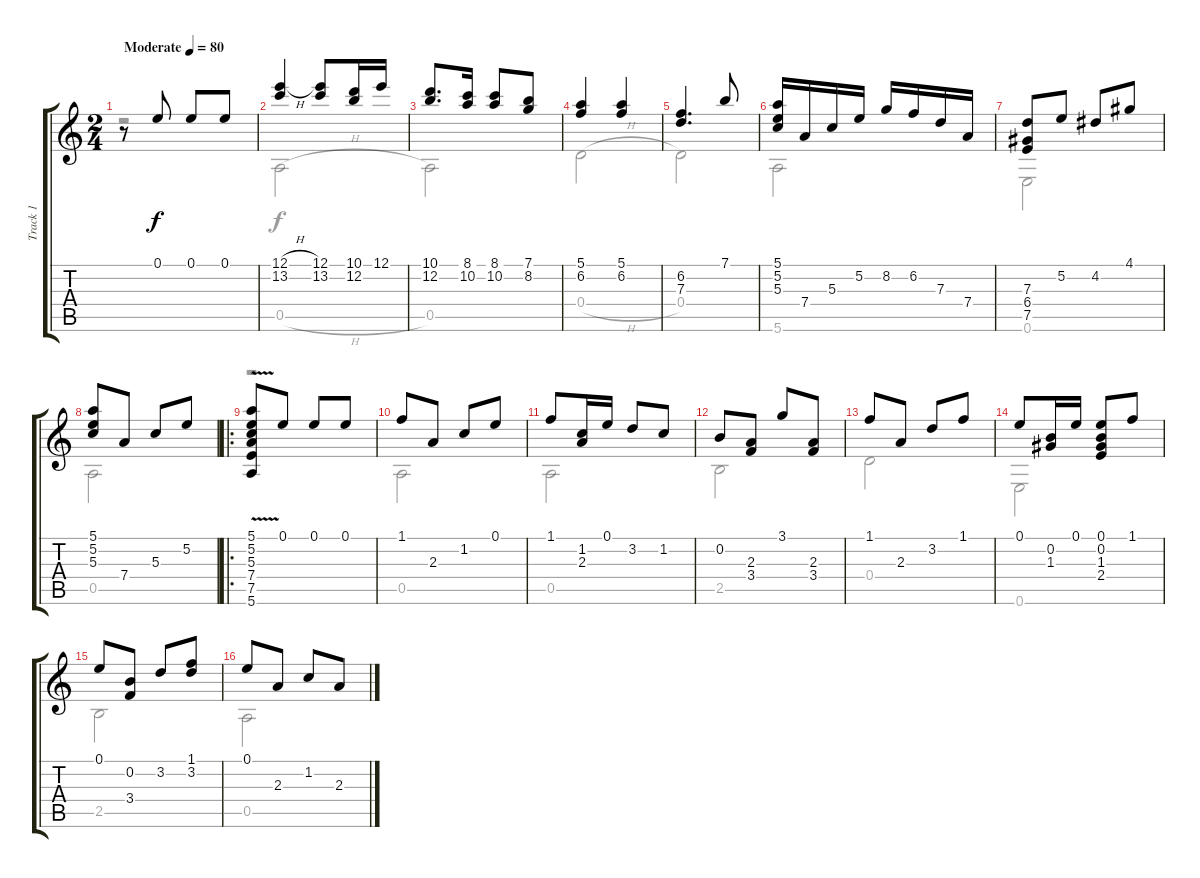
\track ("Track 1" "Track 1") {instrument acousticguitarsteel}
\staff {score tabs}
\tuning (E4 B3 G3 D3 A2 E2) {hide}
\voice
\ts (2 4)
\tempo (80 "Moderate")
\clef g2
\ks c
r.8{dy f instrument acousticguitarsteel} 0.1.8 0.1.8 0.1.8 |
(12.1{h} 13.2).4 (12.1 13.2).8 (10.1 12.2).16 12.1.16 |
(10.1 12.2).8{d} (8.1 10.2).16 (8.1 10.2).8 (7.1 8.2).8 |
(5.1 6.2).4 (5.1 6.2).4 |
(6.2 7.3).4{d} 7.1.8 |
(5.1 5.2 5.3).16 7.4.16 5.3.16 5.2.16 8.2.16 6.2.16 7.3.16 7.4.16 |
(7.3 6.4 7.5).8 5.2.8 4.2.8 4.1.8 |
(5.1 5.2 5.3).8 7.4.8 5.3.8 5.2.8 |
\ro
(5.1 5.2 5.3 7.4{v} 7.5 5.6).8 0.1.8 0.1.8{beam Up} 0.1.8{beam Up} |
1.1.8 2.3.8 1.2.8 0.1.8 |
1.1.8 (1.2 2.3).16 0.1.16 3.2.8 1.2.8 |
0.2.8 (2.3 3.4).8 3.1.8 (2.3 3.4).8 |
1.1.8 2.3.8 3.2.8 1.1.8 |
0.1.8 (0.2 1.3).16{beam merge} 0.1.16 (0.1 0.2 1.3 2.4).8 1.1.8 |
0.1.8 (0.2 3.4).8 3.2.8 (1.1 3.2).8 |
0.1.8 2.3.8 1.2.8 2.3.8
\voice
\clef g2
\ottava regular
\simile none
\ks c
r.2{dy f} |
0.5{h}.2 |
0.5.2 |
0.4{h}.2 |
0.4.2 |
5.6.2 |
0.6.2 |
0.5.2 |
r.2 |
0.5.2 |
0.5.2 |
2.5.2 |
0.4.2 |
0.6.2 |
2.5.2 |
0.5.2
